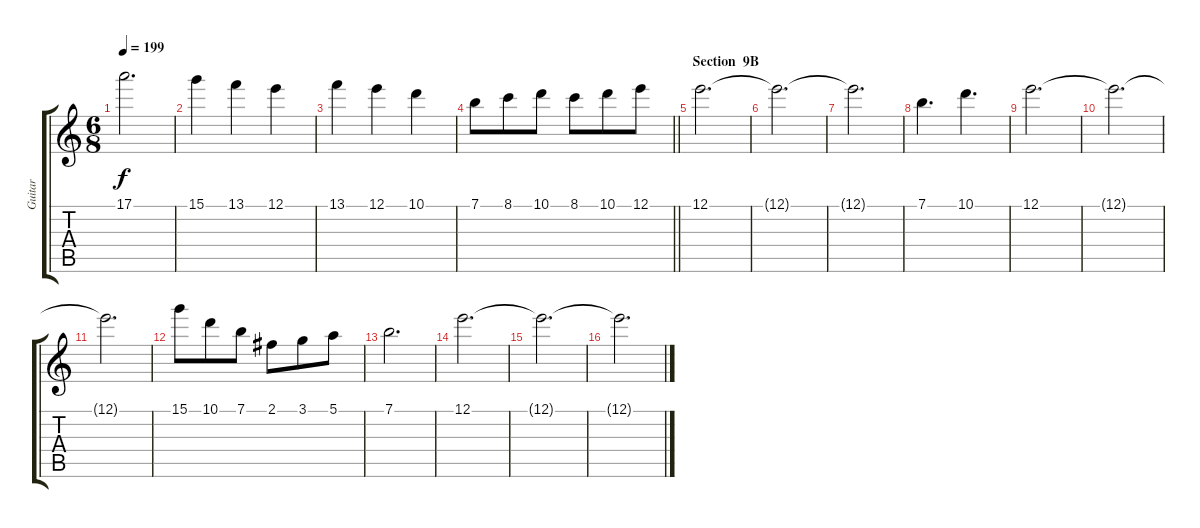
\track ("Guitar" "Guitar") {instrument distortionguitar}
\staff {score tabs}
\tuning (E4 B3 G3 D3 A2 E2) {hide}
\ts (6 8)
\tempo 199
\clef g2
\ks c
17.1.2{d dy f} |
15.1.4 13.1.4 12.1.4 |
13.1.4 12.1.4 10.1.4 |
\barLineRight lightlight
7.1.8 8.1.8 10.1.8 8.1.8 10.1.8 12.1.8 |
\section ("" "Section  9B")
12.1.2{d} |
12.1{t}.2{d} |
12.1{t}.2{d} |
7.1.4{d} 10.1.4{d} |
12.1.2{d} |
12.1{t}.2{d} |
12.1{t}.2{d} |
15.1.8 10.1.8 7.1.8 2.1.8 3.1.8 5.1.8 |
7.1.2{d} |
12.1.2{d} |
12.1{t}.2{d} |
12.1{t}.2{d}
